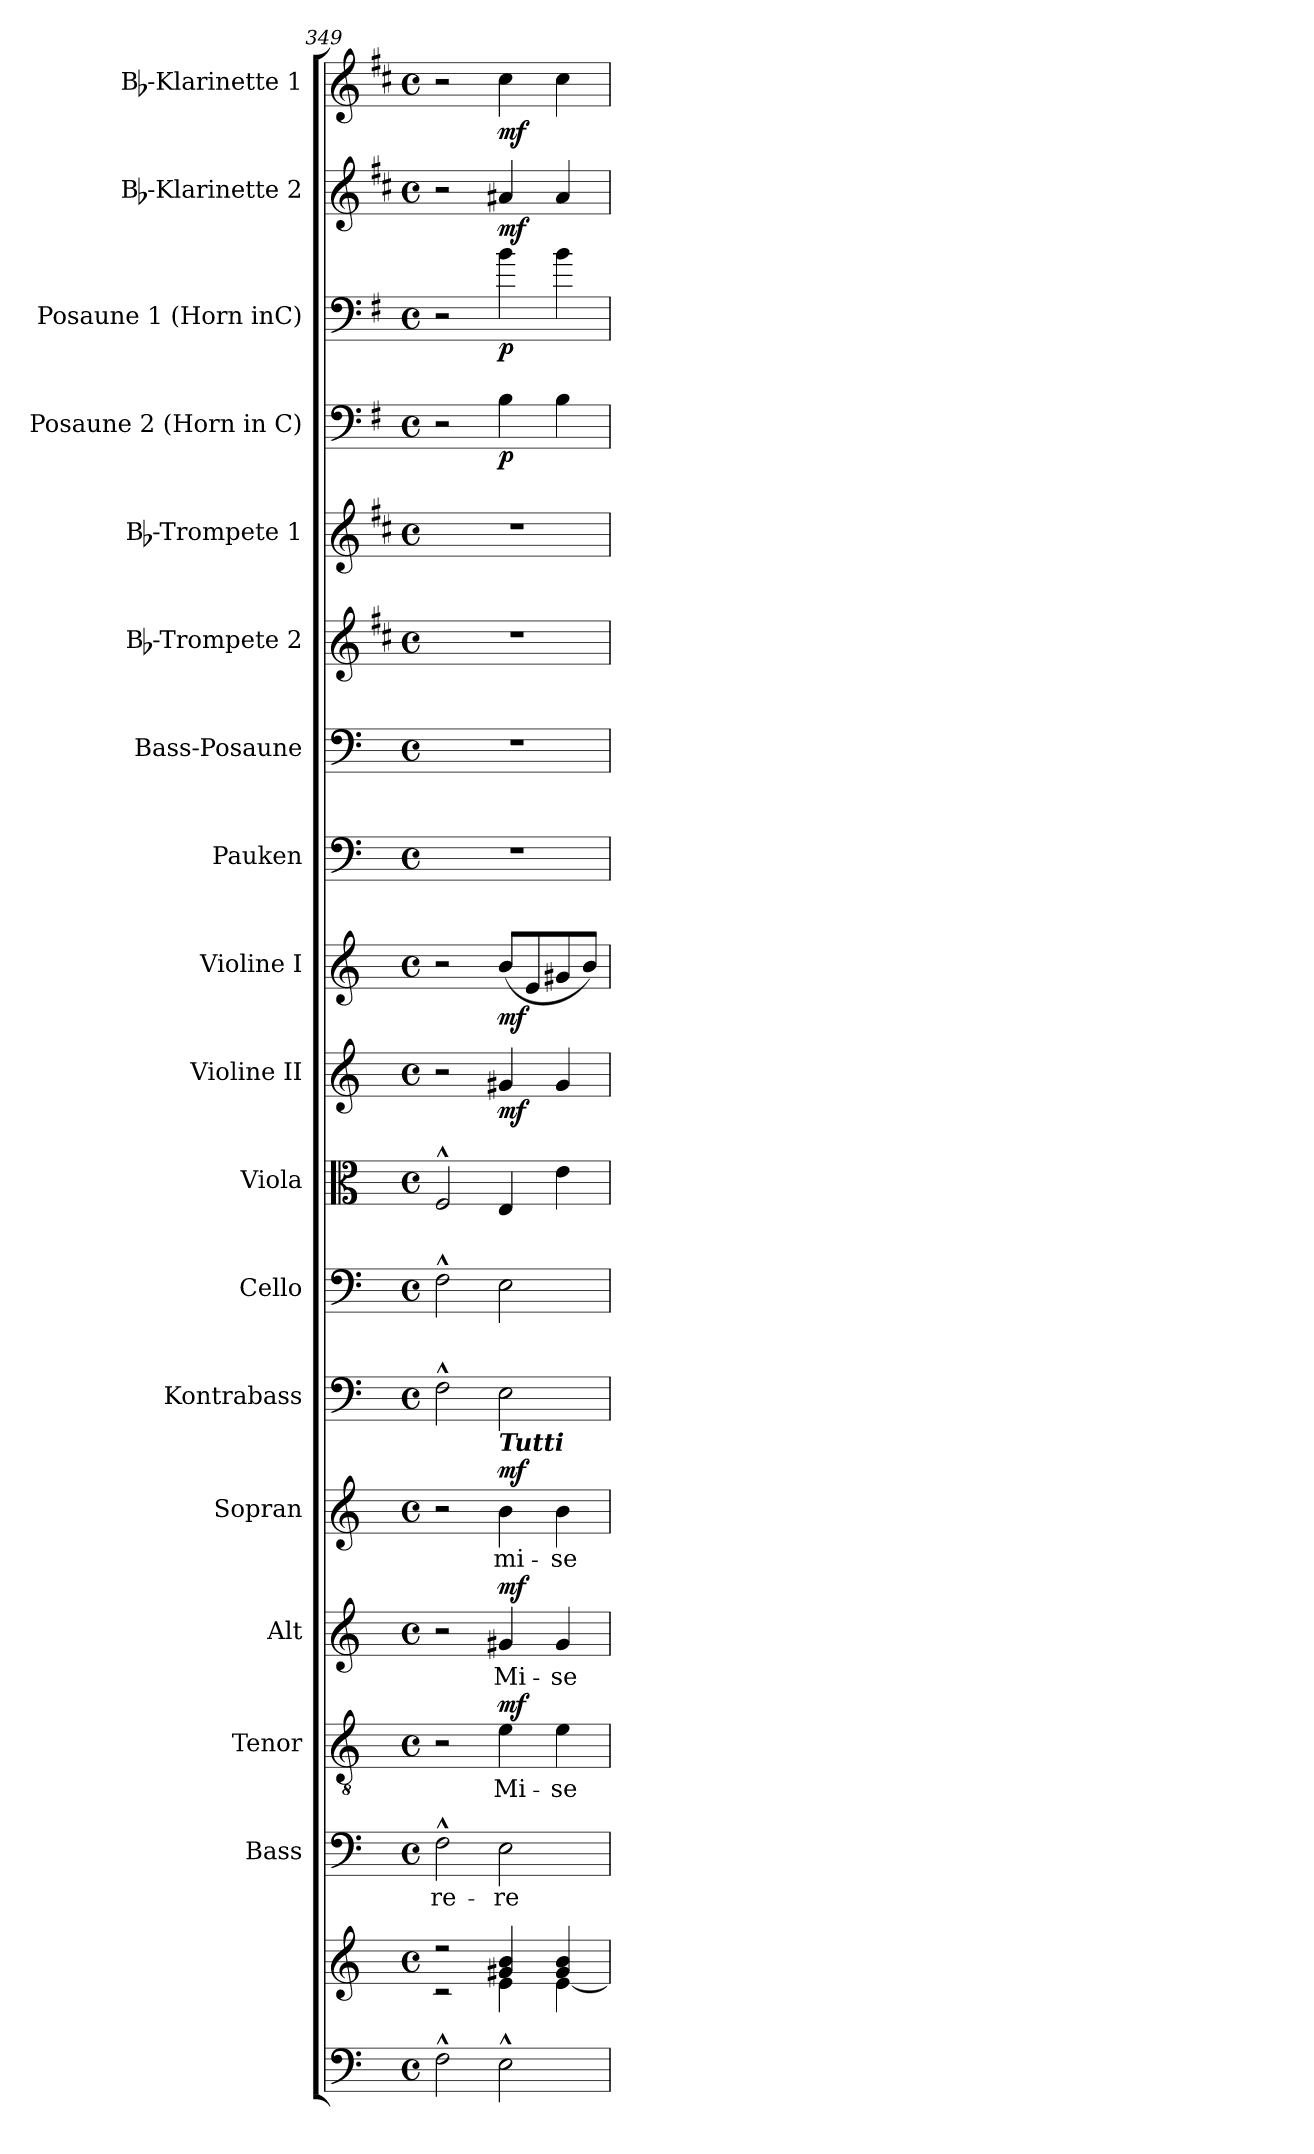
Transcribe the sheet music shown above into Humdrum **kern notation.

**kern	**kern	**kern	**text	**kern	**text	**dynam	**kern	**text	**dynam	**kern	**text	**dynam	**kern	**kern	**kern	**kern	**dynam	**kern	**dynam	**kern	**kern	**kern	**kern	**kern	**dynam	**kern	**dynam	**kern	**dynam	**kern	**dynam
*part18	*part18	*part17	*part17	*part16	*part16	*part16	*part15	*part15	*part15	*part14	*part14	*part14	*part13	*part12	*part11	*part10	*part10	*part9	*part9	*part8	*part7	*part6	*part5	*part4	*part4	*part3	*part3	*part2	*part2	*part1	*part1
*staff19	*staff18	*staff17	*staff17	*staff16	*staff16	*staff16	*staff15	*staff15	*staff15	*staff14	*staff14	*staff14	*staff13	*staff12	*staff11	*staff10	*staff10	*staff9	*staff9	*staff8	*staff7	*staff6	*staff5	*staff4	*staff4	*staff3	*staff3	*staff2	*staff2	*staff1	*staff1
*	*	*I"Bass	*	*I"Tenor	*	*	*I"Alt	*	*	*I"Sopran	*	*	*I"Kontrabass	*I"Cello	*I"Viola	*I"Violine II	*	*I"Violine I	*	*I"Pauken	*I"Bass-Posaune	*I"Bb-Trompete 2	*I"Bb-Trompete 1	*I"Posaune 2 (Horn in C)	*	*I"Posaune 1 (Horn inC)	*	*I"Bb-Klarinette 2	*	*I"Bb-Klarinette 1	*
*	*	*I'B.	*	*I'T.	*	*	*I'A.	*	*	*I'S.	*	*	*I'Kb.	*	*I'Vla.	*I'Vl. II	*	*I'Vl. I	*	*I'Pk.	*I'B-Pos.	*I'Bb Trp. 2	*I'Bb Trp. 1	*I'Pos. 2	*	*I'Pos. 1	*	*I'Bb Kl. 2	*	*I'Bb Kl. 1	*
*clefF4	*clefG2	*clefF4	*	*clefGv2	*	*	*clefG2	*	*	*clefG2	*	*	*clefF4	*clefF4	*clefC3	*clefG2	*	*clefG2	*	*clefF4	*clefF4	*clefG2	*clefG2	*clefF4	*	*clefF4	*	*clefG2	*	*clefG2	*
*	*	*	*	*	*	*	*	*	*	*	*	*	*ITrd7c12	*	*	*	*	*	*	*	*	*ITrd1c2	*ITrd1c2	*ITrd4c7	*	*ITrd4c7	*	*ITrd1c2	*	*ITrd1c2	*
*k[]	*k[]	*k[]	*	*k[]	*	*	*k[]	*	*	*k[]	*	*	*k[]	*k[]	*k[]	*k[]	*	*k[]	*	*k[]	*k[]	*k[]	*k[]	*k[]	*	*k[]	*	*k[]	*	*k[]	*
*C:	*C:	*C:	*	*C:	*	*	*C:	*	*	*C:	*	*	*C:	*C:	*C:	*C:	*	*C:	*	*C:	*C:	*C:	*C:	*C:	*	*C:	*	*C:	*	*C:	*
*M4/4	*M4/4	*M4/4	*	*M4/4	*	*	*M4/4	*	*	*M4/4	*	*	*M4/4	*M4/4	*M4/4	*M4/4	*	*M4/4	*	*M4/4	*M4/4	*M4/4	*M4/4	*M4/4	*	*M4/4	*	*M4/4	*	*M4/4	*
*met(c)	*met(c)	*met(c)	*	*met(c)	*	*	*met(c)	*	*	*met(c)	*	*	*met(c)	*met(c)	*met(c)	*met(c)	*	*met(c)	*	*met(c)	*met(c)	*met(c)	*met(c)	*met(c)	*	*met(c)	*	*met(c)	*	*met(c)	*
=349	=349	=349	=349	=349	=349	=349	=349	=349	=349	=349	=349	=349	=349	=349	=349	=349	=349	=349	=349	=349	=349	=349	=349	=349	=349	=349	=349	=349	=349	=349	=349
*	*^	*	*	*	*	*	*	*	*	*	*	*	*	*	*	*	*	*	*	*	*	*	*	*	*	*	*	*	*	*	*
!	!	!	!	!LO:LY:b	!	!	!	!	!	!	!	!	!	!	!	!	!	!	!	!	!	!	!	!	!	!	!	!	!	!	!	!
2F^^>\	2r	2r	2F^^>\	-re-	2r	.	.	2r	.	.	2r	.	.	2FF^^>\	2F^^>\	2F^^>/	2r	.	2r	.	1r	1r	1r	1r	2r	.	2r	.	2r	.	2r	.
!	!	!	!	!	!	!	!	!	!	!	!LO:TX:a:Bi:t=Tutti	!	!	!	!	!	!	!	!	!	!	!	!	!	!	!	!	!	!	!	!	!
!	!	!	!	!LO:LY:b	!	!LO:LY:b	!LO:DY:a	!	!LO:LY:b	!LO:DY:a	!	!LO:LY:b	!LO:DY:a	!	!	!	!	!LO:DY:b	!	!LO:DY:b	!	!	!	!	!	!LO:DY:b	!	!LO:DY:b	!	!LO:DY:b	!	!LO:DY:b
2E^^>\	4g#X/ 4b/	4e\	2E\	-re	4e\	Mi-	mf	4g#X/	Mi-	mf	4b\	mi-	mf	2EE\	2E\	4E/	4g#X/	mf	(<8b/L	mf	.	.	.	.	4E\	p	4e\	p	4g#X/	mf	4b\	mf
.	.	.	.	.	.	.	.	.	.	.	.	.	.	.	.	.	.	.	8e/	.	.	.	.	.	.	.	.	.	.	.	.	.
!	!	!	!	!	!	!LO:LY:b	!	!	!LO:LY:b	!	!	!LO:LY:b	!	!	!	!	!	!	!	!	!	!	!	!	!	!	!	!	!	!	!	!
.	4g#/ 4b/	[<4e\	.	.	4e\	-se-	.	4g#/	-se-	.	4b\	-se-	.	.	.	4e\	4g#/	.	8g#X/	.	.	.	.	.	4E\	.	4e\	.	4g#/	.	4b\	.
.	.	.	.	.	.	.	.	.	.	.	.	.	.	.	.	.	.	.	8b/J)	.	.	.	.	.	.	.	.	.	.	.	.	.
*	*v	*v	*	*	*	*	*	*	*	*	*	*	*	*	*	*	*	*	*	*	*	*	*	*	*	*	*	*	*	*	*	*
=	=	=	=	=	=	=	=	=	=	=	=	=	=	=	=	=	=	=	=	=	=	=	=	=	=	=	=	=	=	=	=
*-	*-	*-	*-	*-	*-	*-	*-	*-	*-	*-	*-	*-	*-	*-	*-	*-	*-	*-	*-	*-	*-	*-	*-	*-	*-	*-	*-	*-	*-	*-	*-
